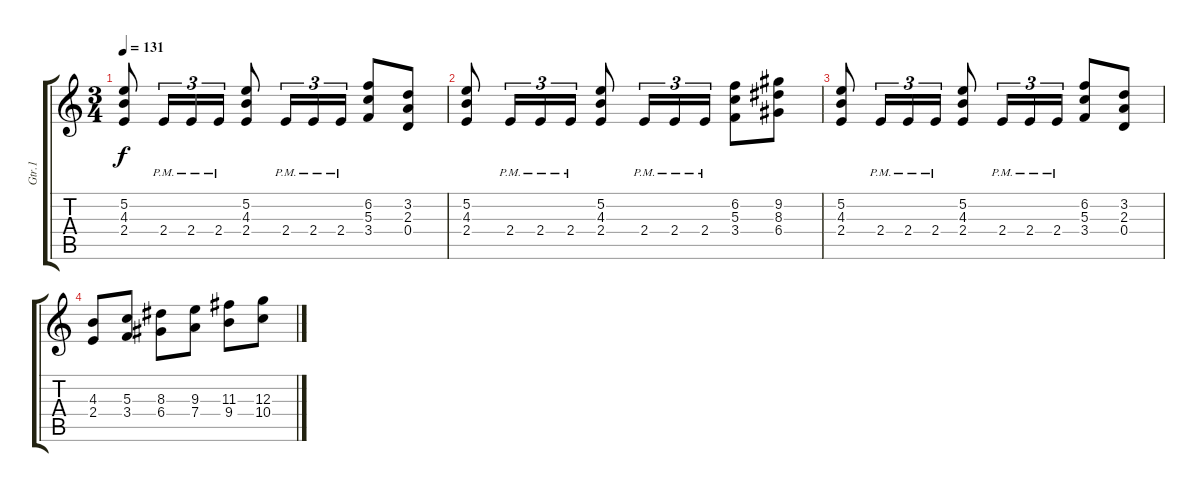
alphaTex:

\track ("Gtr.1" "Gtr.1") {instrument distortionguitar}
\staff {score tabs}
\tuning (E4 B3 G3 D3 A2 E2) {hide}
\ts (3 4)
\tempo 131
\clef g2
\ks c
(5.2 4.3 2.4).8{dy f} 2.4{pm}.16{tu (3 2)} 2.4{pm}.16{tu (3 2)} 2.4{pm}.16{tu (3 2)} (5.2 4.3 2.4).8 2.4{pm}.16{tu (3 2)} 2.4{pm}.16{tu (3 2)} 2.4{pm}.16{tu (3 2)} (6.2 5.3 3.4).8 (3.2 2.3 0.4).8 |
(5.2 4.3 2.4).8 2.4{pm}.16{tu (3 2)} 2.4{pm}.16{tu (3 2)} 2.4{pm}.16{tu (3 2)} (5.2 4.3 2.4).8 2.4{pm}.16{tu (3 2)} 2.4{pm}.16{tu (3 2)} 2.4{pm}.16{tu (3 2)} (6.2 5.3 3.4).8 (9.2 8.3 6.4).8 |
(5.2 4.3 2.4).8 2.4{pm}.16{tu (3 2)} 2.4{pm}.16{tu (3 2)} 2.4{pm}.16{tu (3 2)} (5.2 4.3 2.4).8 2.4{pm}.16{tu (3 2)} 2.4{pm}.16{tu (3 2)} 2.4{pm}.16{tu (3 2)} (6.2 5.3 3.4).8 (3.2 2.3 0.4).8 |
(4.3 2.4).8 (5.3 3.4).8 (8.3 6.4).8 (9.3 7.4).8 (11.3 9.4).8 (12.3 10.4).8
